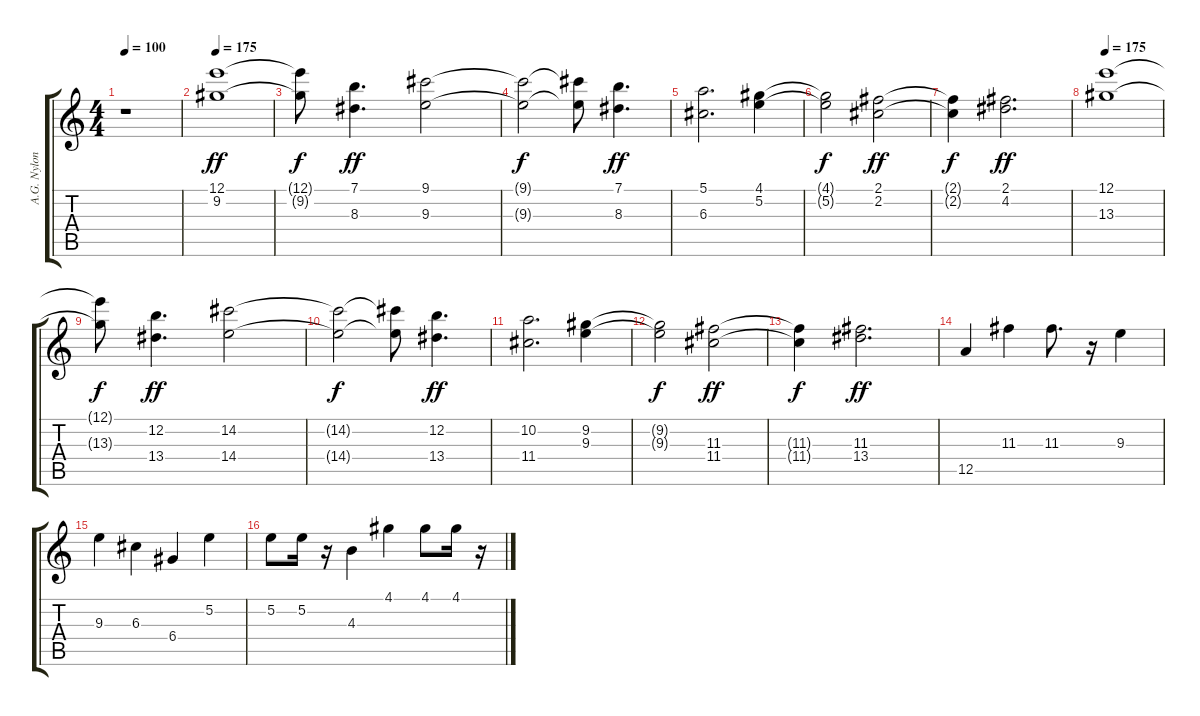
\track ("A.G. Nylon 1" "A.G. Nylon") {instrument acousticguitarnylon}
\staff {score tabs}
\tuning (E4 B3 G3 D3 A2 E2) {hide}
\ts (4 4)
\tempo 100
\clef g2
\ks c
r.1{dy ff} |
\tempo 175
(12.1 9.2).1 |
(12.1{t} 9.2{t}).8{dy f} (7.1 8.3).4{d dy ff} (9.1 9.3).2 |
(9.1{t} 9.3{t}).2{dy f} (9.1{t} 9.3{t}).8 (7.1 8.3).4{d dy ff} |
(5.1 6.3).2{d} (4.1 5.2).4 |
(4.1{t} 5.2{t}).2{dy f} (2.1 2.2).2{dy ff} |
(2.1{t} 2.2{t}).4{dy f} (2.1 4.2).2{d dy ff} |
\tempo 175
(12.1 13.3).1 |
(12.1{t} 13.3{t}).8{dy f} (12.2 13.4).4{d dy ff} (14.2 14.4).2 |
(14.2{t} 14.4{t}).2{dy f} (14.2{t} 14.4{t}).8 (12.2 13.4).4{d dy ff} |
(10.2 11.4).2{d} (9.2 9.3).4 |
(9.2{t} 9.3{t}).2{dy f} (11.3 11.4).2{dy ff} |
(11.3{t} 11.4{t}).4{dy f} (11.3 13.4).2{d dy ff} |
12.5.4 11.3.4 11.3.8{d} r.16 9.3.4 |
9.3.4 6.3.4 6.4.4 5.2.4 |
5.2.8 5.2.16 r.16 4.3.4 4.1.4 4.1.8 4.1.16 r.16
